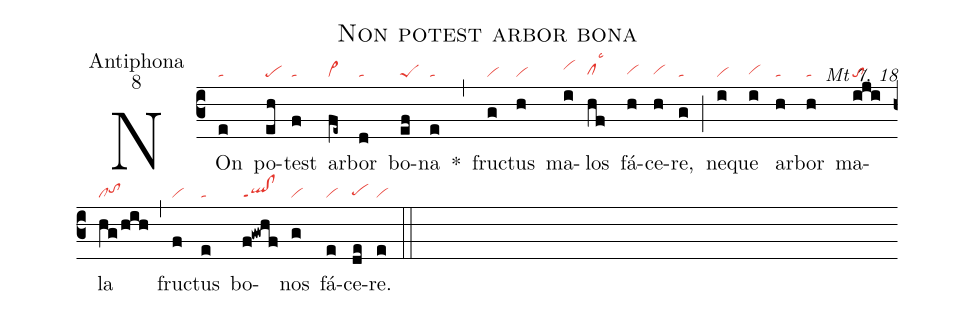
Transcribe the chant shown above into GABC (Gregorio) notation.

name:Non potest arbor bona;
office-part:Antiphona;
mode:8;
commentary:Mt 7, 18;
nabc-lines:1;
%%
(c3)
NOn(e|ta) po(eh|pe)test(f|ta) ar(fe~|vi>)bor(d|ta) bo(ef|peS)na(e|ta) *(,)
fru(g|vi)ctus(h|vi) ma(i|vihi)los(hf|clhglsc3) fá(h|vihg)ce(h|vihg)re,(g|ta) (;)
ne(i|vi)que(i|vihg) ar(h|ta)bor(h|ta) ma(iji|to)la(hg/hih|cltohh) (,)
fru(f|vi)ctus(e|ta) bo(f!gwhf|ql!clppt1)nos(g|vi) fá(e|vi)ce(de|pehg)re.(e|vi) (::)
